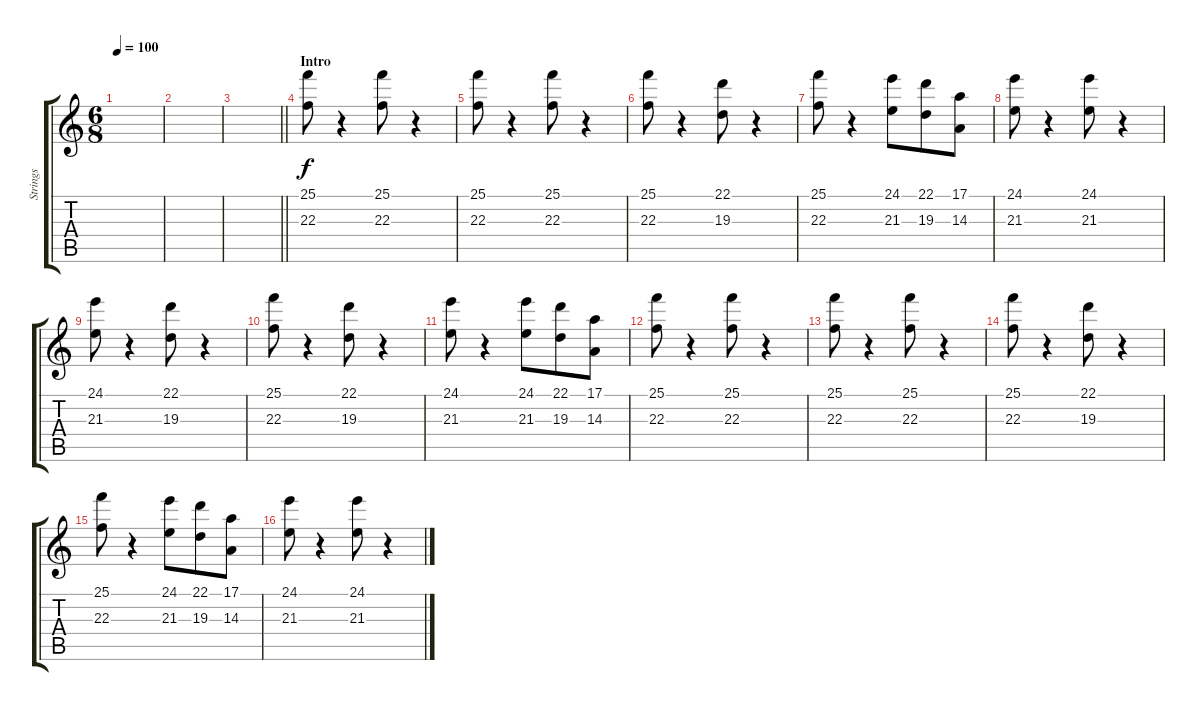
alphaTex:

\track ("Strings" "Strings") {instrument stringensemble1}
\staff {score tabs}
\tuning (E4 B3 G3 D3 A2 E2) {hide}
\ts (6 8)
\tempo 100
\clef g2
\ks c
|
|
\barLineRight lightlight
|
\section ("" "Intro")
(25.1 22.3).8 r.4 (25.1 22.3).8 r.4 |
(25.1 22.3).8 r.4 (25.1 22.3).8 r.4 |
(25.1 22.3).8 r.4 (22.1 19.3).8 r.4 |
(25.1 22.3).8 r.4 (24.1 21.3).8 (22.1 19.3).8 (17.1 14.3).8 |
(24.1 21.3).8 r.4 (24.1 21.3).8 r.4 |
(24.1 21.3).8 r.4 (22.1 19.3).8 r.4 |
(25.1 22.3).8 r.4 (22.1 19.3).8 r.4 |
(24.1 21.3).8 r.4 (24.1 21.3).8 (22.1 19.3).8 (17.1 14.3).8 |
(25.1 22.3).8 r.4 (25.1 22.3).8 r.4 |
(25.1 22.3).8 r.4 (25.1 22.3).8 r.4 |
(25.1 22.3).8 r.4 (22.1 19.3).8 r.4 |
(25.1 22.3).8 r.4 (24.1 21.3).8 (22.1 19.3).8 (17.1 14.3).8 |
(24.1 21.3).8 r.4 (24.1 21.3).8 r.4
